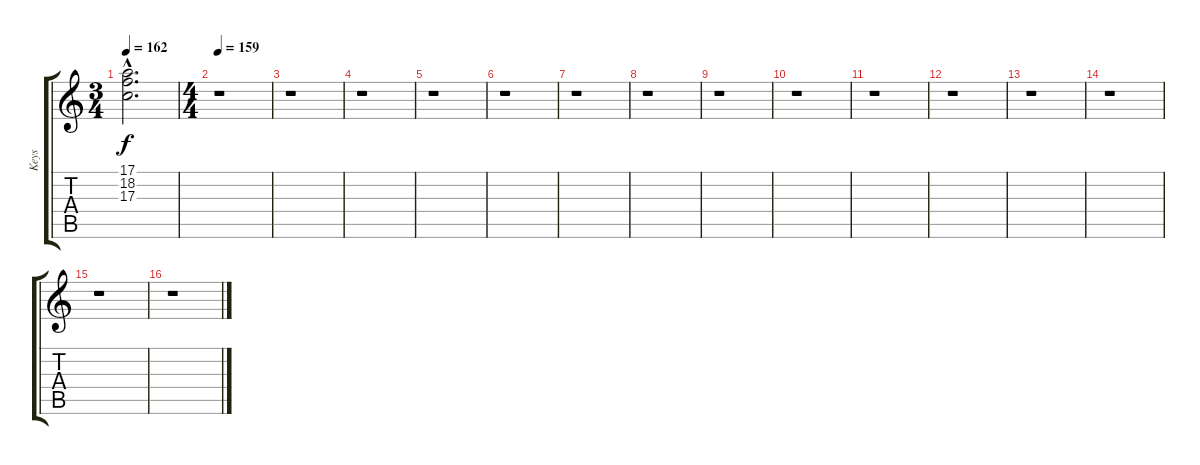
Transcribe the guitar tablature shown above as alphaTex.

\track ("Keys" "Keys") {instrument churchorgan}
\staff {score tabs}
\tuning (E4 B3 G3 D3 A2 E2) {hide}
\ts (3 4)
\tempo 162
\clef g2
\ks c
(17.1{hac t} 18.2{hac t} 17.3{hac t}).2{d dy f} |
\ts (4 4)
\tempo 159
r.1 |
r.1 |
r.1 |
r.1 |
r.1 |
r.1 |
r.1 |
r.1 |
r.1 |
r.1 |
r.1 |
r.1 |
r.1 |
r.1 |
r.1
